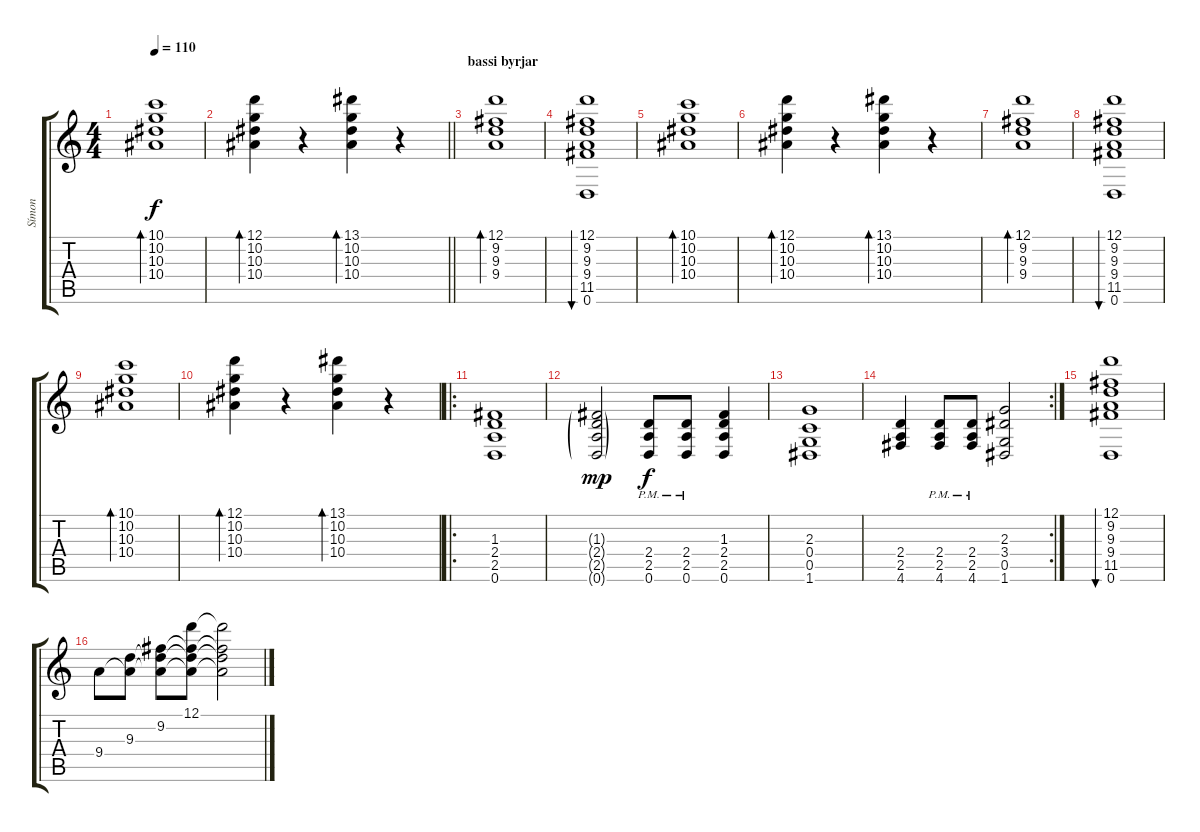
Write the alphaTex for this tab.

\track ("Símon " "Símon ") {instrument distortionguitar}
\staff {score tabs}
\tuning (D4 A3 F3 C3 G2 D2) {hide}
\ts (4 4)
\tempo 110
\clef g2
\ks c
(10.1 10.2 10.3 10.4).1{bd 480 dy f} |
\barLineRight lightlight
(12.1 10.2 10.3 10.4).4{bd 480} r.4 (13.1 10.2 10.3 10.4).4{bd 480} r.4 |
\section ("" "bassi byrjar")
(12.1 9.2 9.3 9.4).1{bd 480} |
(12.1 9.2 9.3 9.4 11.5 0.6).1{bu 480} |
(10.1 10.2 10.3 10.4).1{bd 480} |
(12.1 10.2 10.3 10.4).4{bd 480} r.4 (13.1 10.2 10.3 10.4).4{bd 480} r.4 |
(12.1 9.2 9.3 9.4).1{bd 480} |
(12.1 9.2 9.3 9.4 11.5 0.6).1{bu 480} |
(10.1 10.2 10.3 10.4).1{bd 480} |
(12.1 10.2 10.3 10.4).4{bd 480} r.4 (13.1 10.2 10.3 10.4).4{bd 480} r.4 |
\ro
(1.3 2.4 2.5 0.6).1{instrument distortionguitar} |
(1.3{g} 2.4{g} 2.5{g} 0.6{g}).2{dy mp} (2.4{pm} 2.5{pm} 0.6{pm}).8{dy f} (2.4{pm} 2.5{pm} 0.6{pm}).8 (1.3 2.4 2.5 0.6).4 |
(2.3 0.4 0.5 1.6).1 |
\rc 2
(2.4 2.5 4.6).4 (2.4{pm} 2.5{pm} 4.6{pm}).8 (2.4{pm} 2.5{pm} 4.6{pm}).8 (2.3 3.4 0.5 1.6).2 |
(12.1 9.2 9.3 9.4 11.5 0.6).1{bu 480} |
9.4.8 (9.3 9.4{t}).8 (9.2 9.3{t} 9.4{t}).8 (12.1 9.2{t} 9.3{t} 9.4{t}).8 (12.1{t} 9.2{t} 9.3{t} 9.4{t}).2
